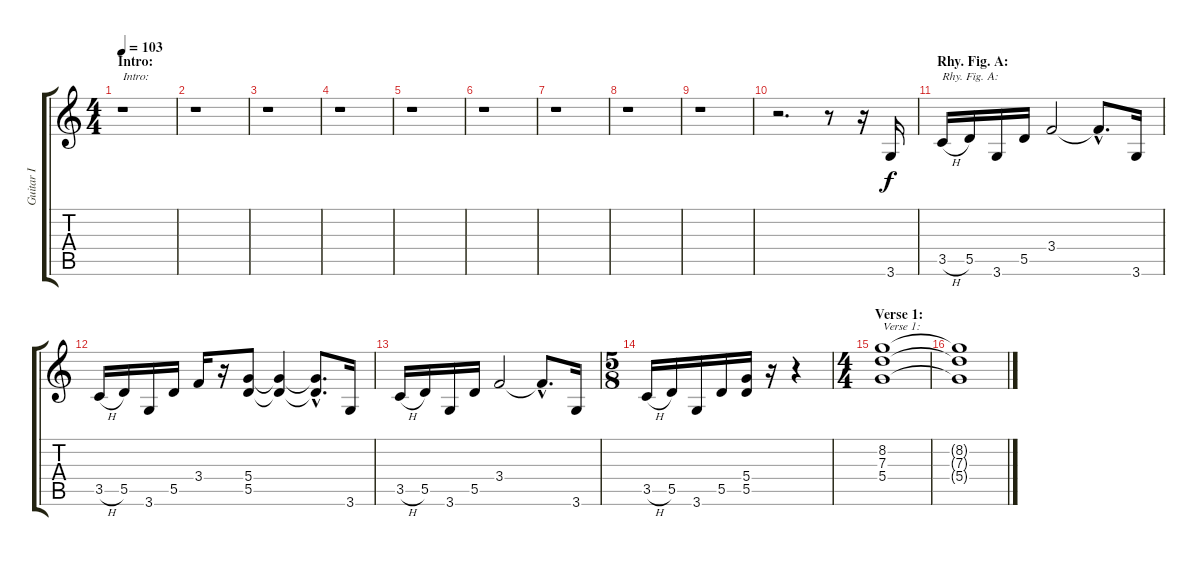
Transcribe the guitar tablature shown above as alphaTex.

\track ("Guitar I" "Guitar I") {instrument distortionguitar}
\staff {score tabs}
\tuning (E4 B3 G3 D3 A2 E2) {hide}
\ts (4 4)
\section ("" "Intro:")
\tempo 103
\clef g2
\ks c
r.1{txt "Intro:" dy f instrument distortionguitar} |
r.1 |
r.1 |
r.1 |
r.1 |
r.1 |
r.1 |
r.1 |
r.1 |
r.2{d} r.8 r.16 3.6.16 |
\section ("" "Rhy. Fig. A:")
3.5{h}.16{txt "Rhy. Fig. A:"} 5.5.16 3.6.16 5.5.16 3.4.2 3.4{hac t}.8{d} 3.6.16 |
3.5{h}.16 5.5.16 3.6.16 5.5.16 3.4.16 r.16 (5.4 5.5).8 (5.4{t} 5.5{t}).4 (5.4{hac t} 5.5{hac t}).8{d} 3.6.16 |
3.5{h}.16 5.5.16 3.6.16 5.5.16 3.4.2 3.4{hac t}.8{d} 3.6.16 |
\ts (5 8)
3.5{h}.16 5.5.16 3.6.16 5.5.16 (5.4 5.5).16 r.16 r.4 |
\ts (4 4)
\section ("" "Verse 1:")
(8.2 7.3 5.4).1{txt "Verse 1:"} |
(8.2{t} 7.3{t} 5.4{t}).1
